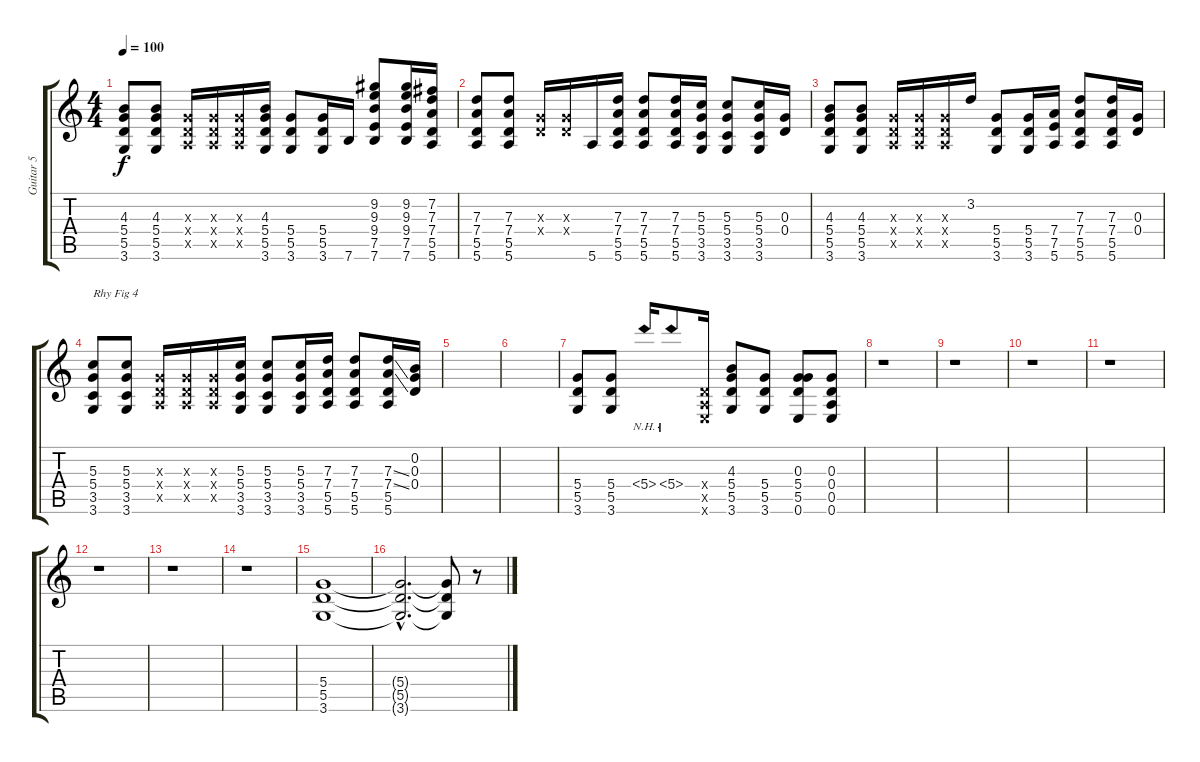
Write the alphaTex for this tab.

\track ("Guitar 5" "Guitar 5") {instrument distortionguitar}
\staff {score tabs}
\tuning (E4 B3 G3 D3 A2 E2) {hide}
\ts (4 4)
\tempo 100
\clef g2
\ks c
(4.3 5.4 5.5 3.6).8{dy f} (4.3 5.4 5.5 3.6).8 (0.3{x} 0.4{x} 0.5{x}).16 (0.3{x} 0.4{x} 0.5{x}).16 (0.3{x} 0.4{x} 0.5{x}).16 (4.3 5.4 5.5 3.6).16 (5.4 5.5 3.6).8 (5.4 5.5 3.6).16 7.6.16 (9.2 9.3 9.4 7.5 7.6).8 (9.2 9.3 9.4 7.5 7.6).16 (7.2 7.3 7.4 5.5 5.6).16 |
(7.3 7.4 5.5 5.6).8 (7.3 7.4 5.5 5.6).8 (0.3{x} 0.4{x}).16 (0.3{x} 0.4{x}).16 5.6.16 (7.3 7.4 5.5 5.6).16 (7.3 7.4 5.5 5.6).8 (7.3 7.4 5.5 5.6).16 (5.3 5.4 3.5 3.6).16 (5.3 5.4 3.5 3.6).8 (5.3 5.4 3.5 3.6).16 (0.3 0.4).16 |
(4.3 5.4 5.5 3.6).8 (4.3 5.4 5.5 3.6).8 (0.3{x} 0.4{x} 0.5{x}).16 (0.3{x} 0.4{x} 0.5{x}).16 (0.3{x} 0.4{x} 0.5{x}).16 3.2.16 (5.4 5.5 3.6).8 (5.4 5.5 3.6).16 (7.4 7.5 5.6).16 (7.3 7.4 5.5 5.6).8 (7.3 7.4 5.5 5.6).16 (0.3 0.4).16 |
(5.3 5.4 3.5 3.6).8{txt "Rhy Fig 4"} (5.3 5.4 3.5 3.6).8 (0.3{x} 0.4{x} 0.5{x}).16 (0.3{x} 0.4{x} 0.5{x}).16 (0.3{x} 0.4{x} 0.5{x}).16 (5.3 5.4 3.5 3.6).16 (5.3 5.4 3.5 3.6).8 (5.3 5.4 3.5 3.6).16 (7.3 7.4 5.5 5.6).16 (7.3 7.4 5.5 5.6).8 (7.3{ss} 7.4{ss} 5.5 5.6).16 (0.2 0.3 0.4).16 |
|
|
(5.4 5.5 3.6).8 (5.4 5.5 3.6).8 5.4{nh}.16 5.4{nh}.8 (0.4{x} 0.5{x} 0.6{x}).16 (4.3 5.4 5.5 3.6).8 (5.4 5.5 3.6).8 (0.3 5.4 5.5 0.6).8 (0.3 0.4 0.5 0.6).8 |
r.1 |
r.1 |
r.1 |
r.1 |
r.1 |
r.1 |
r.1 |
(5.4 5.5 3.6).1 |
(5.4{hac t} 5.5{hac t} 3.6{hac t}).2{d} (5.4{t} 5.5{t} 3.6{t}).8 r.8
